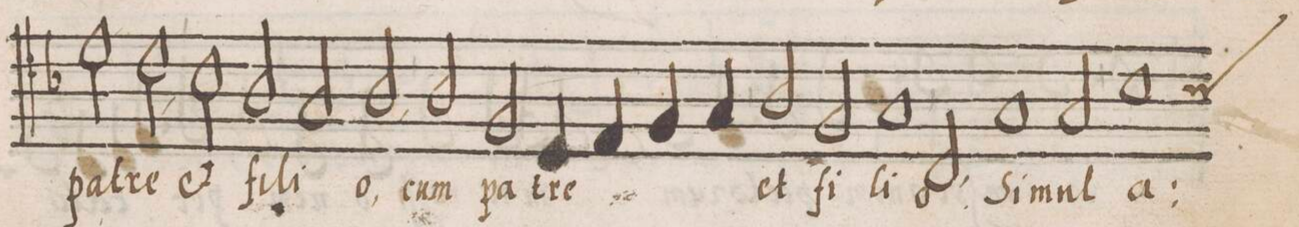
**kern	**text
*I"TENOR	*
*clefC4	*
*k[b-]	*
*met()	*
*M2/1	*
2d\	pa-
2c\	-tre
=129-	=129-
2B-\	e(t)
2A/	fi-
2G/	-li-
2A/	-o,
=130-	=130-
2A/	cum
2F/	pa-
4D/	-tre
4E/	.
4F/	.
4G/	.
=131-	=131-
2A/	et
2F/	fi-
1G	-li-
=132-	=132-
2C/	-o
1G	Si-
2G/	-mul
=133-	=133-
*custos:B-	*
1B-	a-
*-	*-
